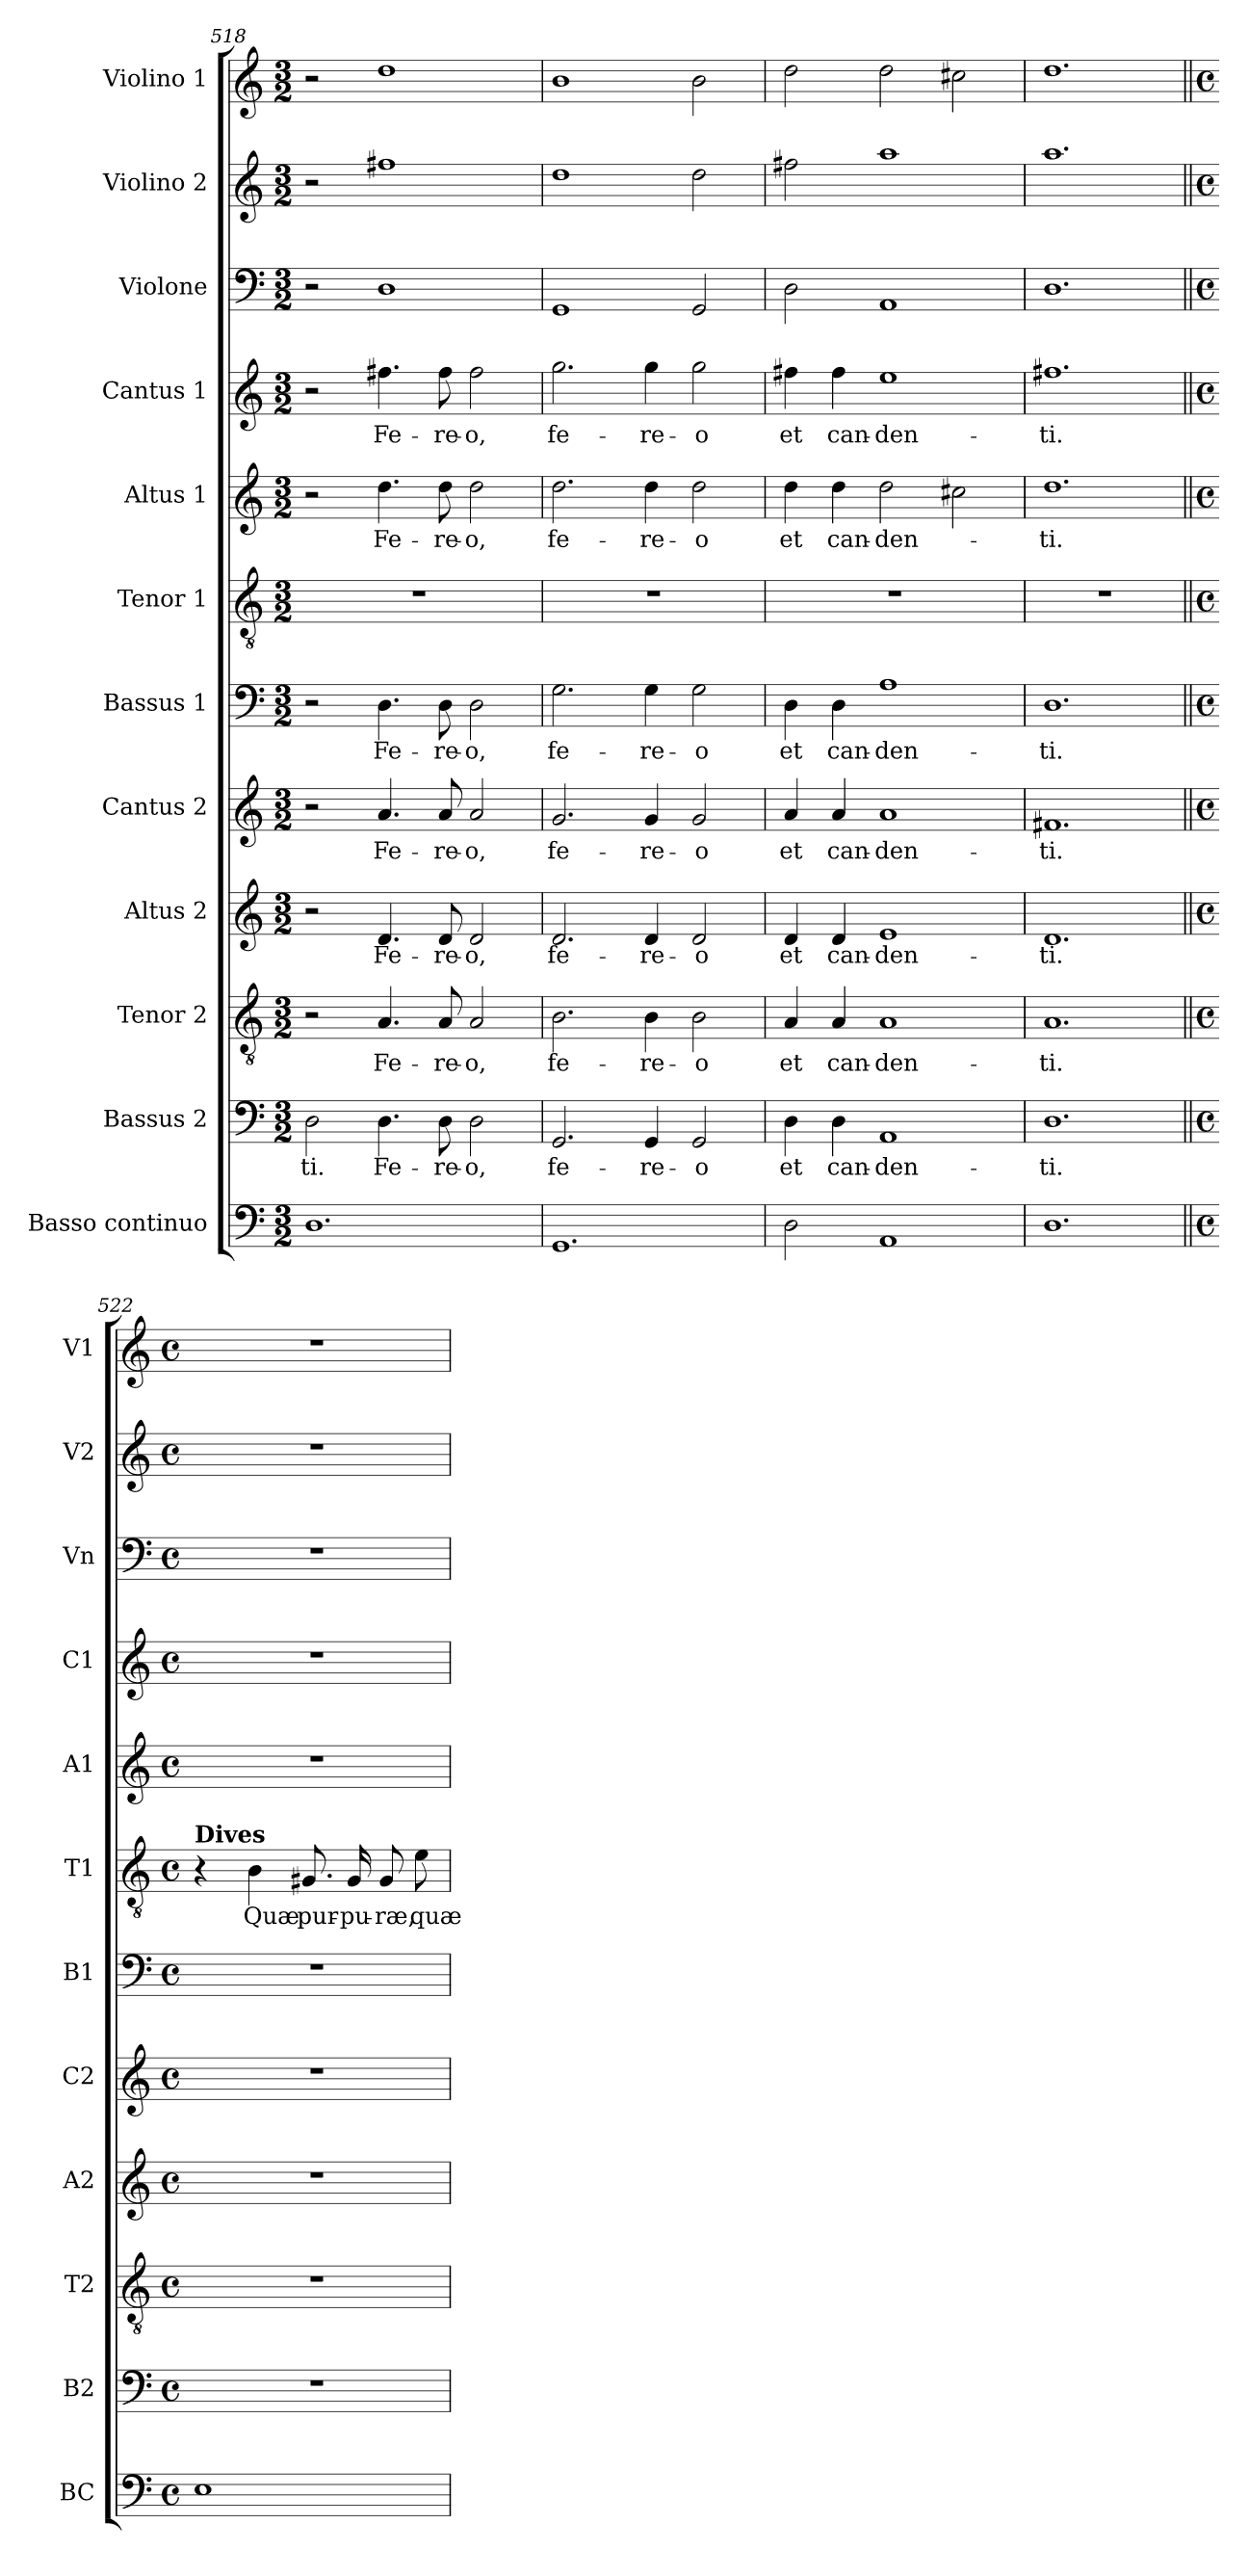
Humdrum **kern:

**kern	**kern	**text	**kern	**text	**kern	**text	**kern	**text	**kern	**text	**kern	**text	**kern	**text	**kern	**text	**kern	**kern	**kern
*part12	*part11	*part11	*part10	*part10	*part9	*part9	*part8	*part8	*part7	*part7	*part6	*part6	*part5	*part5	*part4	*part4	*part3	*part2	*part1
*staff12	*staff11	*staff11	*staff10	*staff10	*staff9	*staff9	*staff8	*staff8	*staff7	*staff7	*staff6	*staff6	*staff5	*staff5	*staff4	*staff4	*staff3	*staff2	*staff1
*I"Basso continuo	*I"Bassus 2	*	*I"Tenor 2	*	*I"Altus 2	*	*I"Cantus 2	*	*I"Bassus 1	*	*I"Tenor 1	*	*I"Altus 1	*	*I"Cantus 1	*	*I"Violone	*I"Violino 2	*I"Violino 1
*I'BC	*I'B2	*	*I'T2	*	*I'A2	*	*I'C2	*	*I'B1	*	*I'T1	*	*I'A1	*	*I'C1	*	*I'Vn	*I'V2	*I'V1
*clefF4	*clefF4	*	*clefGv2	*	*clefG2	*	*clefG2	*	*clefF4	*	*clefGv2	*	*clefG2	*	*clefG2	*	*clefF4	*clefG2	*clefG2
*ITrd7c12	*	*	*	*	*	*	*	*	*	*	*	*	*	*	*	*	*ITrd7c12	*	*
*k[]	*k[]	*	*k[]	*	*k[]	*	*k[]	*	*k[]	*	*k[]	*	*k[]	*	*k[]	*	*k[]	*k[]	*k[]
*C:	*C:	*	*C:	*	*C:	*	*C:	*	*C:	*	*C:	*	*C:	*	*C:	*	*C:	*C:	*C:
*M3/2	*M3/2	*	*M3/2	*	*M3/2	*	*M3/2	*	*M3/2	*	*M3/2	*	*M3/2	*	*M3/2	*	*M3/2	*M3/2	*M3/2
=518	=518	=518	=518	=518	=518	=518	=518	=518	=518	=518	=518	=518	=518	=518	=518	=518	=518	=518	=518
!	!	!LO:LY:b	!	!	!	!	!	!	!	!	!	!	!	!	!	!	!	!	!
1.DD	2D\	-ti.	2r	.	2r	.	2r	.	2r	.	1.r	.	2r	.	2r	.	2r	2r	2r
!	!	!LO:LY:b	!	!LO:LY:b	!	!LO:LY:b	!	!LO:LY:b	!	!LO:LY:b	!	!	!	!LO:LY:b	!	!LO:LY:b	!	!	!
.	4.D\	Fe-	4.A/	Fe-	4.d/	Fe-	4.a/	Fe-	4.D\	Fe-	.	.	4.dd\	Fe-	4.ff#X\	Fe-	1DD	1ff#X	1dd
!	!	!LO:LY:b	!	!LO:LY:b	!	!LO:LY:b	!	!LO:LY:b	!	!LO:LY:b	!	!	!	!LO:LY:b	!	!LO:LY:b	!	!	!
.	8D\	-re-	8A/	-re-	8d/	-re-	8a/	-re-	8D\	-re-	.	.	8dd\	-re-	8ff#\	-re-	.	.	.
!	!	!LO:LY:b	!	!LO:LY:b	!	!LO:LY:b	!	!LO:LY:b	!	!LO:LY:b	!	!	!	!LO:LY:b	!	!LO:LY:b	!	!	!
.	2D\	-o,	2A/	-o,	2d/	-o,	2a/	-o,	2D\	-o,	.	.	2dd\	-o,	2ff#\	-o,	.	.	.
=519	=519	=519	=519	=519	=519	=519	=519	=519	=519	=519	=519	=519	=519	=519	=519	=519	=519	=519	=519
!	!	!LO:LY:b	!	!LO:LY:b	!	!LO:LY:b	!	!LO:LY:b	!	!LO:LY:b	!	!	!	!LO:LY:b	!	!LO:LY:b	!	!	!
1.GGG	2.GG/	fe-	2.B\	fe-	2.d/	fe-	2.g/	fe-	2.G\	fe-	1.r	.	2.dd\	fe-	2.gg\	fe-	1GGG	1dd	1b
!	!	!LO:LY:b	!	!LO:LY:b	!	!LO:LY:b	!	!LO:LY:b	!	!LO:LY:b	!	!	!	!LO:LY:b	!	!LO:LY:b	!	!	!
.	4GG/	-re-	4B\	-re-	4d/	-re-	4g/	-re-	4G\	-re-	.	.	4dd\	-re-	4gg\	-re-	.	.	.
!	!	!LO:LY:b	!	!LO:LY:b	!	!LO:LY:b	!	!LO:LY:b	!	!LO:LY:b	!	!	!	!LO:LY:b	!	!LO:LY:b	!	!	!
.	2GG/	-o	2B\	-o	2d/	-o	2g/	-o	2G\	-o	.	.	2dd\	-o	2gg\	-o	2GGG/	2dd\	2b\
=520	=520	=520	=520	=520	=520	=520	=520	=520	=520	=520	=520	=520	=520	=520	=520	=520	=520	=520	=520
!	!	!LO:LY:b	!	!LO:LY:b	!	!LO:LY:b	!	!LO:LY:b	!	!LO:LY:b	!	!	!	!LO:LY:b	!	!LO:LY:b	!	!	!
2DD\	4D\	et	4A/	et	4d/	et	4a/	et	4D\	et	1.r	.	4dd\	et	4ff#X\	et	2DD\	2ff#X\	2dd\
!	!	!LO:LY:b	!	!LO:LY:b	!	!LO:LY:b	!	!LO:LY:b	!	!LO:LY:b	!	!	!	!LO:LY:b	!	!LO:LY:b	!	!	!
.	4D\	can-	4A/	can-	4d/	can-	4a/	can-	4D\	can-	.	.	4dd\	can-	4ff#\	can-	.	.	.
!	!	!LO:LY:b	!	!LO:LY:b	!	!LO:LY:b	!	!LO:LY:b	!	!LO:LY:b	!	!	!	!LO:LY:b	!	!LO:LY:b	!	!	!
1AAA	1AA	-den-	1A	-den-	1e	-den-	1a	-den-	1A	-den-	.	.	2dd\	-den-	1ee	-den-	1AAA	1aa	2dd\
.	.	.	.	.	.	.	.	.	.	.	.	.	2cc#X\	.	.	.	.	.	2cc#X\
=521	=521	=521	=521	=521	=521	=521	=521	=521	=521	=521	=521	=521	=521	=521	=521	=521	=521	=521	=521
!	!	!LO:LY:b	!	!LO:LY:b	!	!LO:LY:b	!	!LO:LY:b	!	!LO:LY:b	!	!	!	!LO:LY:b	!	!LO:LY:b	!	!	!
1.DD	1.D	-ti.	1.A	-ti.	1.d	-ti.	1.f#X	-ti.	1.D	-ti.	1.r	.	1.dd	-ti.	1.ff#X	-ti.	1.DD	1.aa	1.dd
!!LO:PB:g=z
=522||	=522||	=522||	=522||	=522||	=522||	=522||	=522||	=522||	=522||	=522||	=522||	=522||	=522||	=522||	=522||	=522||	=522||	=522||	=522||
*M4/4	*M4/4	*	*M4/4	*	*M4/4	*	*M4/4	*	*M4/4	*	*M4/4	*	*M4/4	*	*M4/4	*	*M4/4	*M4/4	*M4/4
*met(c)	*met(c)	*	*met(c)	*	*met(c)	*	*met(c)	*	*met(c)	*	*met(c)	*	*met(c)	*	*met(c)	*	*met(c)	*met(c)	*met(c)
!	!	!	!	!	!	!	!	!	!	!	!LO:TX:a:B:t=Dives	!	!	!	!	!	!	!	!
1EE	1r	.	1r	.	1r	.	1r	.	1r	.	4r	.	1r	.	1r	.	1r	1r	1r
!	!	!	!	!	!	!	!	!	!	!	!	!LO:LY:b	!	!	!	!	!	!	!
.	.	.	.	.	.	.	.	.	.	.	4B\	Quæ	.	.	.	.	.	.	.
!	!	!	!	!	!	!	!	!	!	!	!	!LO:LY:b	!	!	!	!	!	!	!
.	.	.	.	.	.	.	.	.	.	.	8.G#X/	pur-	.	.	.	.	.	.	.
!	!	!	!	!	!	!	!	!	!	!	!	!LO:LY:b	!	!	!	!	!	!	!
.	.	.	.	.	.	.	.	.	.	.	16G#/	-pu-	.	.	.	.	.	.	.
!	!	!	!	!	!	!	!	!	!	!	!	!LO:LY:b	!	!	!	!	!	!	!
.	.	.	.	.	.	.	.	.	.	.	8G#/	-ræ,	.	.	.	.	.	.	.
!	!	!	!	!	!	!	!	!	!	!	!	!LO:LY:b	!	!	!	!	!	!	!
.	.	.	.	.	.	.	.	.	.	.	8e\	quæ	.	.	.	.	.	.	.
=	=	=	=	=	=	=	=	=	=	=	=	=	=	=	=	=	=	=	=
*-	*-	*-	*-	*-	*-	*-	*-	*-	*-	*-	*-	*-	*-	*-	*-	*-	*-	*-	*-
